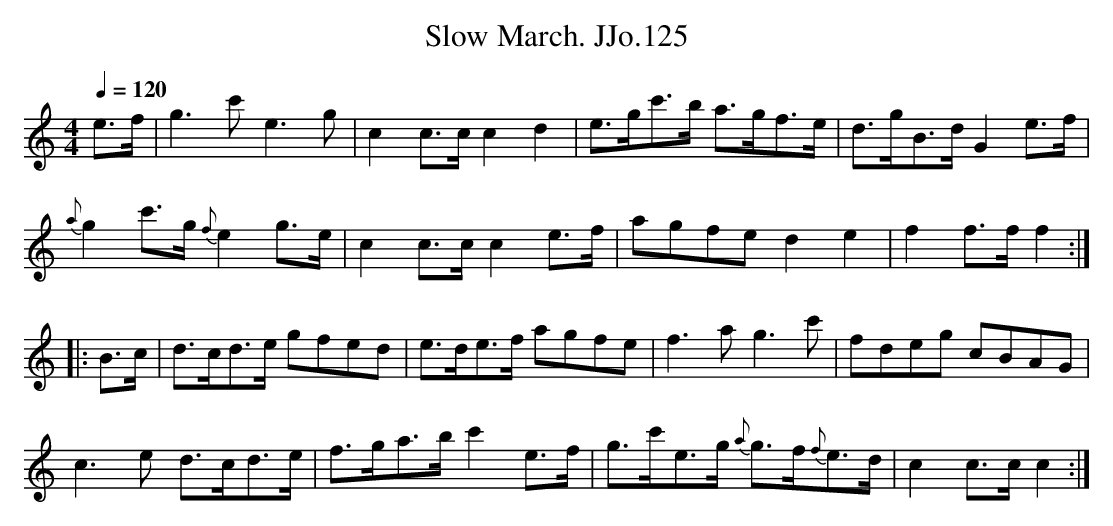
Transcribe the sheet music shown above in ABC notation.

X:1
T:Slow March. JJo.125
M:4/4
L:1/8
Q:1/4=120
K:C
e>f|g3c'e3g|c2c>cc2d2|e>gc'>b a>gf>e|d>gB>d G2e>f|
{a}g2c'>g {f}e2g>e|c2c>cc2e>f|agfe d2e2|f2f>ff2:|
|:B>c|d>cd>e gfed|e>de>f agfe|f3ag3c'|fdeg cBAG|
c3e d>cd>e|f>ga>bc'2e>f|g>c'e>g {a}g>f{f}e>d|c2c>cc2:|
